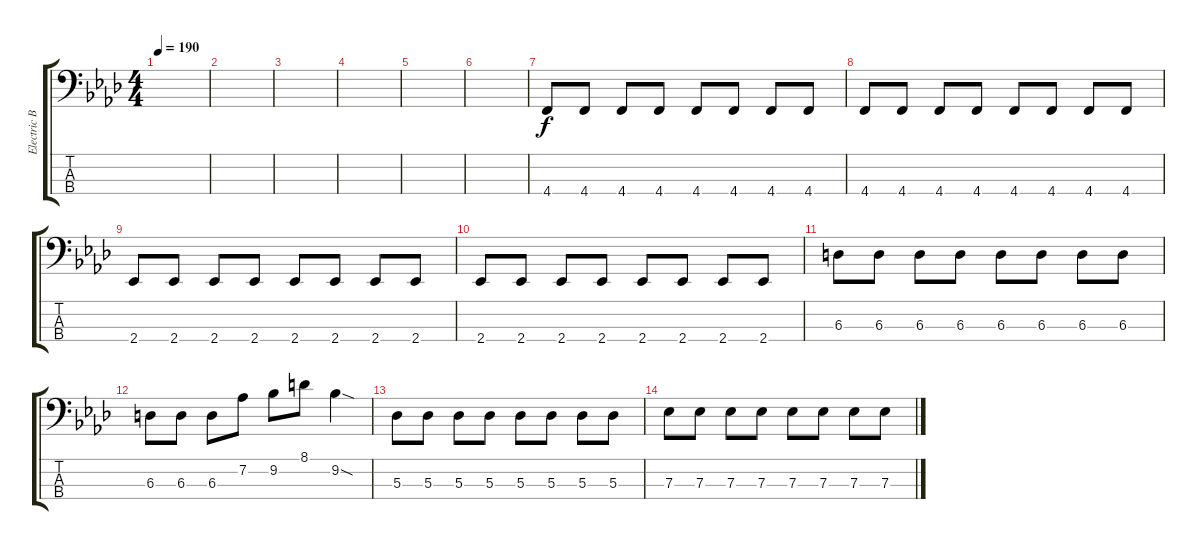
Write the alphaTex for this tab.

\track ("Electric Bass" "Electric B") {instrument electricbassfinger}
\staff {score tabs}
\tuning (Gb2 Db2 Ab1 Db1) {hide}
\ts (4 4)
\tempo 190
\clef f4
\ks ab
|
|
|
|
|
|
4.4.8 4.4.8 4.4.8 4.4.8 4.4.8 4.4.8 4.4.8 4.4.8 |
4.4.8 4.4.8 4.4.8 4.4.8 4.4.8 4.4.8 4.4.8 4.4.8 |
2.4.8 2.4.8 2.4.8 2.4.8 2.4.8 2.4.8 2.4.8 2.4.8 |
2.4.8 2.4.8 2.4.8 2.4.8 2.4.8 2.4.8 2.4.8 2.4.8 |
6.3.8 6.3.8 6.3.8 6.3.8 6.3.8 6.3.8 6.3.8 6.3.8 |
6.3.8 6.3.8 6.3.8 7.2.8 9.2.8 8.1.8 9.2{sod}.4 |
5.3.8 5.3.8 5.3.8 5.3.8 5.3.8 5.3.8 5.3.8 5.3.8 |
7.3.8 7.3.8 7.3.8 7.3.8 7.3.8 7.3.8 7.3.8 7.3.8
